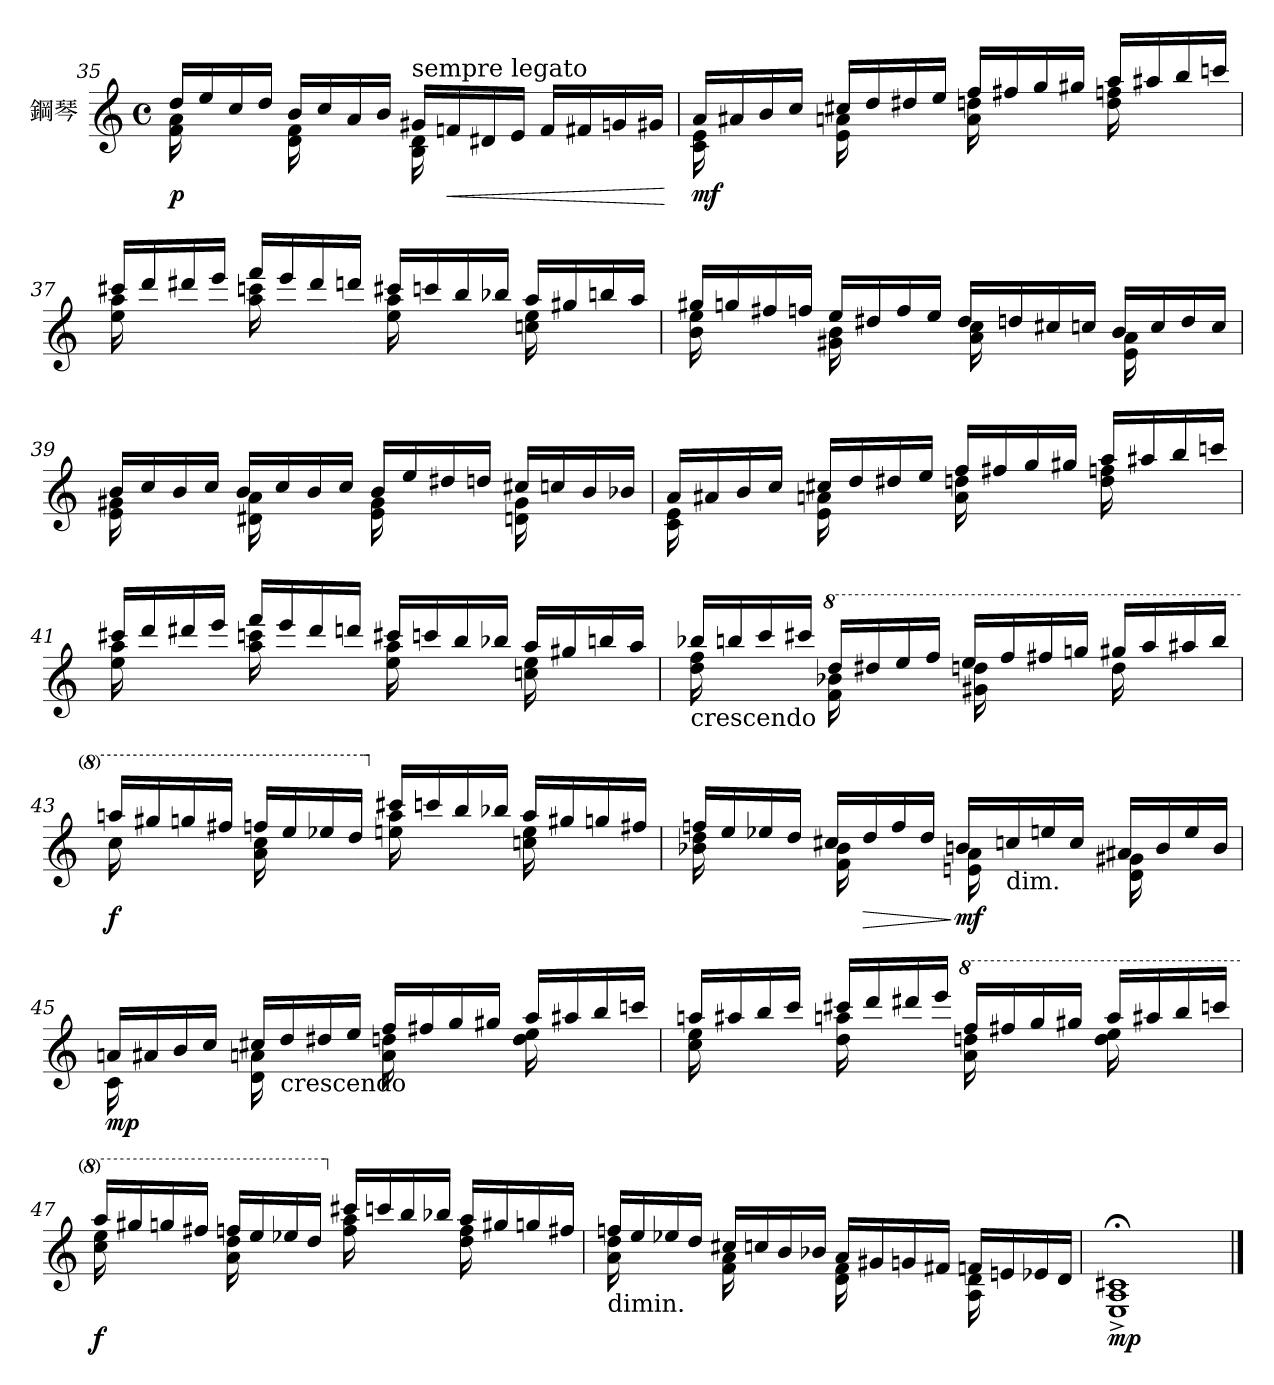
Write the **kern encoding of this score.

**kern	**dynam
*part1	*part1
*staff1	*staff1
*I"鋼琴	*
!!LO:LB:g=z
*clefG2	*
*k[]	*
*M4/4	*
*met(c)	*
=35	=35
*^	*
!	!	!LO:DY:b
16dd/LL	16f\ 16a\	p
16ee/	8.ryy	.
16cc/	.	.
16dd/JJ	.	.
16b/LL	16d\ 16f\	.
16cc/	8.ryy	.
16a/	.	.
16b/JJ	.	.
!LO:TX:a:t=sempre legato	!	!
16g#X/LL	16B\ 16d\	.
!	!	!LO:HP:b
16fn/	4..ryy	<
16d#X/	.	.
16e/JJ	.	.
16f/LL	.	.
16f#X/	.	.
16gn/	.	.
16g#X/JJ	.	.
*v	*v	*
.	[
=36	=36
*^	*
!	!	!LO:DY:b
16a/LL	16c\ 16e\	mf
16a#X/	8.ryy	.
16b/	.	.
16cc/JJ	.	.
16cc#X/LL	16e\ 16an\	.
16dd/	8.ryy	.
16dd#X/	.	.
16ee/JJ	.	.
16ff/LL	16a\ 16ddn\	.
16ff#X/	8.ryy	.
16gg/	.	.
16gg#X/JJ	.	.
16aa/LL	16dd\ 16ffn\	.
16aa#X/	8.ryy	.
16bb/	.	.
16cccn/JJ	.	.
!!LO:LB:g=z	!!
=37	=37	=37
16ccc#X/LL	16ee\ 16aa\	.
16ddd/	8.ryy	.
16ddd#X/	.	.
16eee/JJ	.	.
16fff/LL	16aa\ 16cccn\	.
16eee/	8.ryy	.
16ddd#/	.	.
16dddn/JJ	.	.
16ccc#X/LL	16ee\ 16aa\	.
16cccn/	8.ryy	.
16bb/	.	.
16bb-X/JJ	.	.
16aa/LL	16ccn\ 16ee\	.
16gg#X/	8.ryy	.
16bbn/	.	.
16aa/JJ	.	.
=38	=38	=38
16gg#X/LL	16b\ 16ee\	.
16ggn/	8.ryy	.
16ff#X/	.	.
16ffn/JJ	.	.
16ee/LL	16g#X\ 16b\	.
16dd#X/	8.ryy	.
16ff/	.	.
16ee/JJ	.	.
16dd#/LL	16a\ 16cc\	.
16ddn/	8.ryy	.
16cc#X/	.	.
16ccn/JJ	.	.
16b/LL	16e\ 16a\	.
16cc/	8.ryy	.
16dd/	.	.
16cc/JJ	.	.
!!LO:LB:g=z	!!
=39	=39	=39
16b/LL	16e\ 16g#X\	.
16cc/	8.ryy	.
16b/	.	.
16cc/JJ	.	.
16b/LL	16d#X\ 16a\	.
16cc/	8.ryy	.
16b/	.	.
16cc/JJ	.	.
16b/LL	16e\ 16g#\	.
16ee/	8.ryy	.
16dd#X/	.	.
16ddn/JJ	.	.
16cc#X/LL	16dn\ 16g#\	.
16ccn/	8.ryy	.
16b/	.	.
16b-X/JJ	.	.
=40	=40	=40
16a/LL	16c\ 16e\	.
16a#X/	8.ryy	.
16b/	.	.
16cc/JJ	.	.
16cc#X/LL	16e\ 16an\	.
16dd/	8.ryy	.
16dd#X/	.	.
16ee/JJ	.	.
16ff/LL	16a\ 16ddn\	.
16ff#X/	8.ryy	.
16gg/	.	.
16gg#X/JJ	.	.
16aa/LL	16dd\ 16ffn\	.
16aa#X/	8.ryy	.
16bb/	.	.
16cccn/JJ	.	.
!!LO:LB:g=z	!!
=41	=41	=41
16ccc#X/LL	16ee\ 16aa\	.
16ddd/	8.ryy	.
16ddd#X/	.	.
16eee/JJ	.	.
16fff/LL	16aa\ 16cccn\	.
16eee/	8.ryy	.
16ddd#/	.	.
16dddn/JJ	.	.
16ccc#X/LL	16ee\ 16aa\	.
16cccn/	8.ryy	.
16bb/	.	.
16bb-X/JJ	.	.
16aa/LL	16ccn\ 16ee\	.
16gg#X/	8.ryy	.
16bbn/	.	.
16aa/JJ	.	.
=42	=42	=42
!LO:TX:b:t=crescendo	!	!
16bb-X/LL	16dd\ 16ff\	.
16bbn/	8.ryy	.
16ccc/	.	.
16ccc#X/JJ	.	.
*8va	*	*
16ddd/LL	16ff\ 16bb-X\	.
16ddd#X/	8.ryy	.
16eee/	.	.
16fff/JJ	.	.
16eee/LL	16gg#X\ 16dddn\	.
16fff/	8.ryy	.
16fff#X/	.	.
16gggn/JJ	.	.
16ggg#X/LL	16ddd\	.
16aaa/	8.ryy	.
16aaa#X/	.	.
16bbb/JJ	.	.
!!LO:LB:g=z	!!
=43	=43	=43
!	!	!LO:DY:b
16aaan/LL	16ccc\	f
16ggg#X/	8.ryy	.
16gggn/	.	.
16fff#X/JJ	.	.
16fffn/LL	16aa\ 16ccc\	.
16eee/	8.ryy	.
16eee-X/	.	.
16ddd/JJ	.	.
*X8va	*	*
16ccc#X/LL	16een\ 16aa\	.
16cccn/	8.ryy	.
16bb/	.	.
16bb-X/JJ	.	.
16aa/LL	16ccn\ 16ee\	.
16gg#X/	8.ryy	.
16ggn/	.	.
16ff#X/JJ	.	.
=44	=44	=44
16ffn/LL	16b-X\ 16dd\	.
16ee/	8.ryy	.
16ee-X/	.	.
16dd/JJ	.	.
16cc#X/LL	16f\ 16b-\	.
!	!	!LO:HP:b
16dd/	8.ryy	>
16ff/	.	.
16dd/JJ	.	.
!	!	!LO:DY:n=1:b
16bn/LL	16en\ 16a\	] mf
!LO:TX:b:t=dim.	!	!
16ccn/	8.ryy	.
16een/	.	.
16cc/JJ	.	.
16a#X/LL	16d\ 16g#X\	.
16b/	8.ryy	.
16ee/	.	.
16b/JJ	.	.
!!LO:LB:g=z	!!
=45	=45	=45
!	!	!LO:DY:b
16an/LL	16c\	mp
16a#X/	8.ryy	.
16b/	.	.
16cc/JJ	.	.
16cc#X/LL	16d\ 16an\	.
!LO:TX:b:t=crescendo	!	!
16dd/	8.ryy	.
16dd#X/	.	.
16ee/JJ	.	.
16ff/LL	16a\ 16ddn\	.
16ff#X/	8.ryy	.
16gg/	.	.
16gg#X/JJ	.	.
16aa/LL	16dd\ 16ee\	.
16aa#X/	8.ryy	.
16bb/	.	.
16cccn/JJ	.	.
=46	=46	=46
16aan/LL	16cc\ 16ee\	.
16aa#X/	8.ryy	.
16bb/	.	.
16ccc/JJ	.	.
16ccc#X/LL	16dd\ 16aan\	.
16ddd/	8.ryy	.
16ddd#X/	.	.
16eee/JJ	.	.
*8va	*	*
16fff/LL	16aa\ 16dddn\	.
16fff#X/	8.ryy	.
16ggg/	.	.
16ggg#X/JJ	.	.
16aaa/LL	16ddd\ 16eee\	.
16aaa#X/	8.ryy	.
16bbb/	.	.
16ccccn/JJ	.	.
!!LO:PB:g=z	!!
=47	=47	=47
!	!	!LO:DY:b
16aaa/LL	16ccc\ 16eee\	f
16ggg#X/	8.ryy	.
16gggn/	.	.
16fff#X/JJ	.	.
16fffn/LL	16aa\ 16ddd\	.
16eee/	8.ryy	.
16eee-X/	.	.
16ddd/JJ	.	.
*X8va	*	*
16ccc#X/LL	16ff\ 16aa\	.
16cccn/	8.ryy	.
16bb/	.	.
16bb-X/JJ	.	.
16aa/LL	16dd\ 16ff\	.
16gg#X/	8.ryy	.
16ggn/	.	.
16ff#X/JJ	.	.
=48	=48	=48
!LO:TX:b:t=dimin.	!	!
16ffn/LL	16a\ 16dd\	.
16ee/	8.ryy	.
16ee-X/	.	.
16dd/JJ	.	.
*MM140	*	*
16cc#X/LL	16f\ 16a\	.
16ccn/	8.ryy	.
*MM136	*	*
16b/	.	.
16b-X/JJ	.	.
*MM130	*	*
16a/LL	16d\ 16f\	.
16g#X/	8.ryy	.
*MM122	*	*
16gn/	.	.
16f#X/JJ	.	.
*MM102	*	*
16fn/LL	16A\ 16d\	.
16en/	8.ryy	.
*MM90	*	*
16e-X/	.	.
*MM72	*	*
16d/JJ	.	.
=49	=49	=49
*MM80	*	*
!	!	!LO:DY:b
1c#X;<	1E^ 1A^	mp
*v	*v	*
==	==
*-	*-
